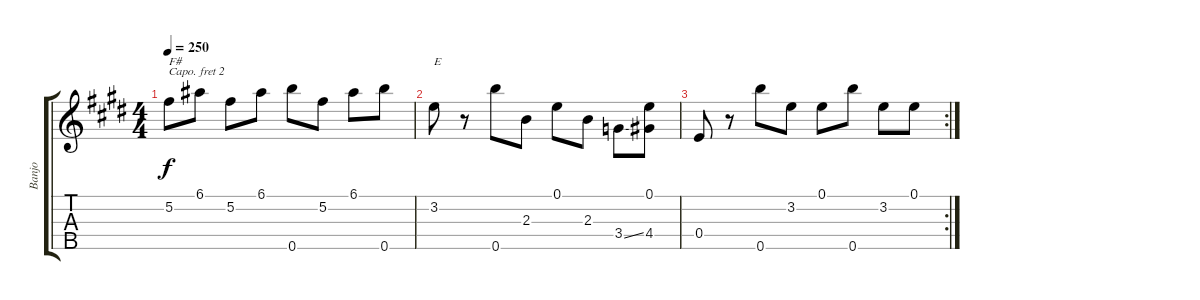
\track ("Banjo" "Banjo") {instrument banjo}
\staff {score tabs}
\capo 2
\tuning (D4 B3 G3 D3 A4) {hide}
\displaytranspose 12
\ts (4 4)
\tempo 250
\clef g2
\ks e
5.2.8{txt "F#" dy f} 6.1.8 5.2.8 6.1.8 0.5.8 5.2.8 6.1.8 0.5.8 |
3.2.8{txt "E"} r.8 0.5.8 2.3.8 0.1.8 2.3.8 3.4{ss}.8 (0.1 4.4).8 |
\rc 2
0.4.8 r.8 0.5.8 3.2.8 0.1.8 0.5.8 3.2.8 0.1.8
